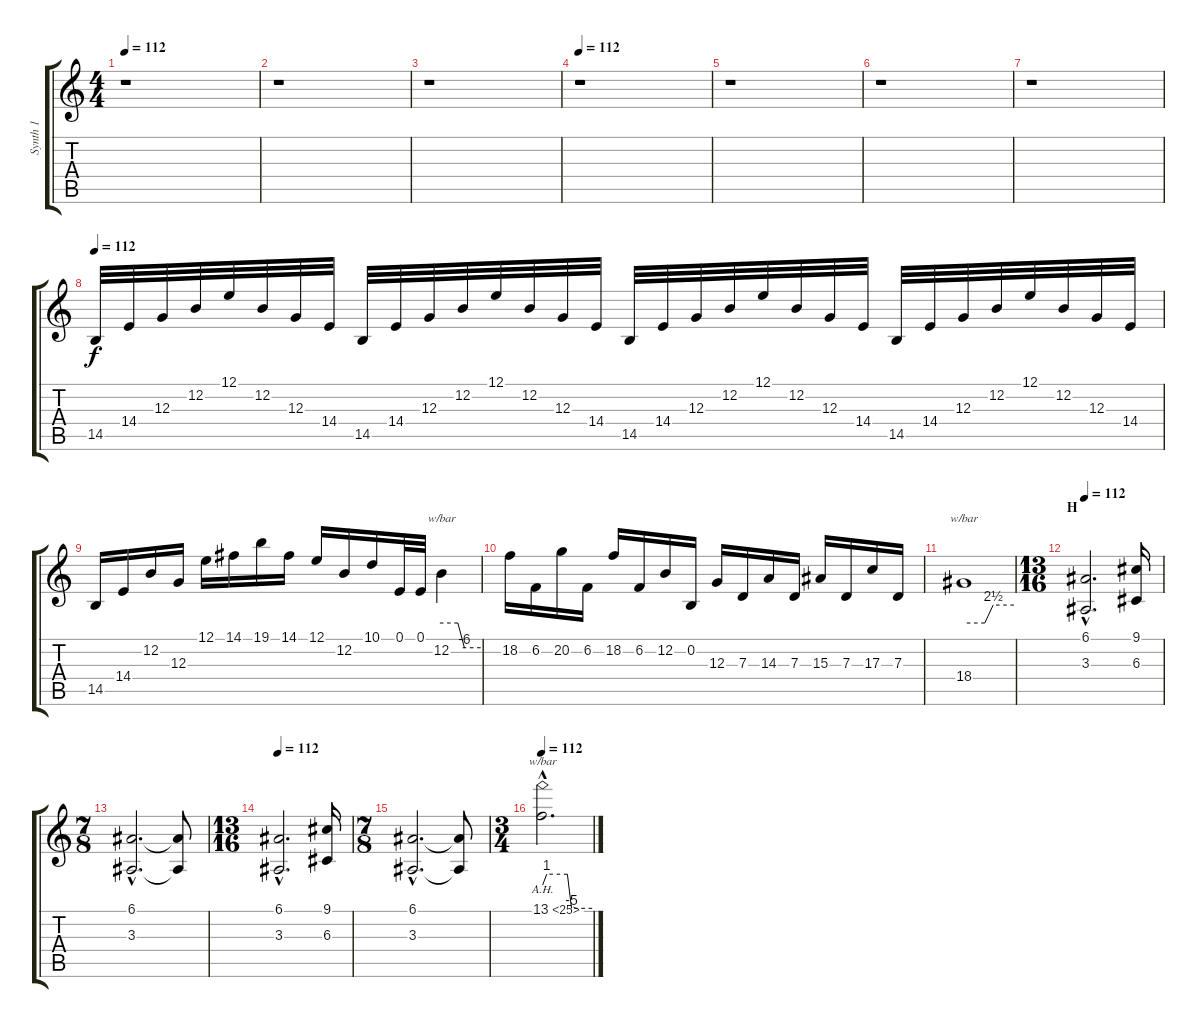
\track ("Synth 1" "Synth 1") {instrument fx4atmosphere}
\staff {score tabs}
\tuning (E4 B3 G3 D3 A2 E2) {hide}
\ts (4 4)
\tempo 112
\clef g2
\ks c
r.1{dy f} |
r.1 |
r.1 |
\tempo 112
r.1 |
r.1 |
r.1 |
r.1 |
\tempo 112
14.5.32{volume 16 instrument lead2sawtooth} 14.4.32 12.3.32 12.2.32 12.1.32 12.2.32 12.3.32 14.4.32 14.5.32 14.4.32 12.3.32 12.2.32 12.1.32 12.2.32 12.3.32 14.4.32 14.5.32 14.4.32 12.3.32 12.2.32 12.1.32 12.2.32 12.3.32 14.4.32 14.5.32 14.4.32 12.3.32 12.2.32 12.1.32 12.2.32 12.3.32 14.4.32 |
14.5.16 14.4.16 12.2.16 12.3.16 12.1.16 14.1.16 19.1.16 14.1.16 12.1.16 12.2.16 10.1.16 0.1.32 0.1.32 12.2.4{tbe (custom default 0 0 25 0 35 -24 60 -24)} |
18.2.16 6.2.16 20.2.16 6.2.16 18.2.16 6.2.16 12.2.16 0.2.16 12.3.16 7.3.16 14.3.16 7.3.16 15.3.16 7.3.16 17.3.16 7.3.16 |
18.4.1{tbe (custom default 0 0 25 0 35 10 60 10)} |
\ts (13 16)
\section ("" "H")
\tempo 112
(6.1{hac} 3.3{hac}).2{d instrument fx4atmosphere} (9.1 6.3).16 |
\ts (7 8)
(6.1{hac} 3.3{hac}).2{d} (6.1{t} 3.3{t}).8 |
\ts (13 16)
\tempo 112
(6.1{hac} 3.3{hac}).2{d} (9.1 6.3).16 |
\ts (7 8)
(6.1{hac} 3.3{hac}).2{d} (6.1{t} 3.3{t}).8 |
\ts (3 4)
\tempo 112
13.1{ah 12 hac}.2{d tbe (custom default 0 0 5 4 30 4 35 -20 60 -20) volume 16 instrument lead2sawtooth}
